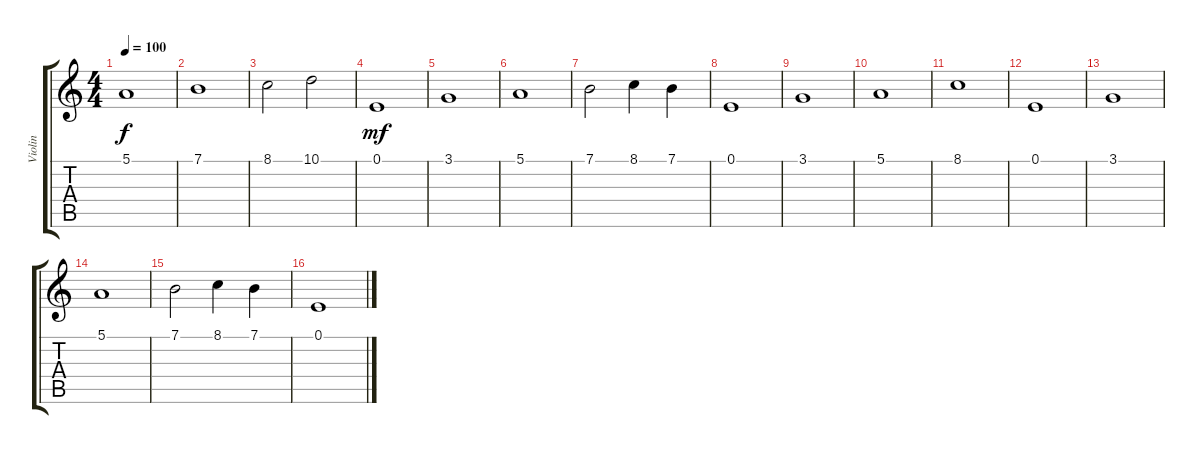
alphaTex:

\track ("Violin" "Violin") {instrument violin}
\staff {score tabs}
\tuning (E4 B3 G3 D3 A2 E2) {hide}
\ts (4 4)
\tempo 100
\clef g2
\ks c
5.1.1{dy f} |
7.1.1 |
8.1.2 10.1.2 |
0.1.1{dy mf} |
3.1.1 |
5.1.1 |
7.1.2 8.1.4 7.1.4 |
0.1.1 |
3.1.1 |
5.1.1 |
8.1.1 |
0.1.1 |
3.1.1 |
5.1.1 |
7.1.2 8.1.4 7.1.4 |
0.1.1
